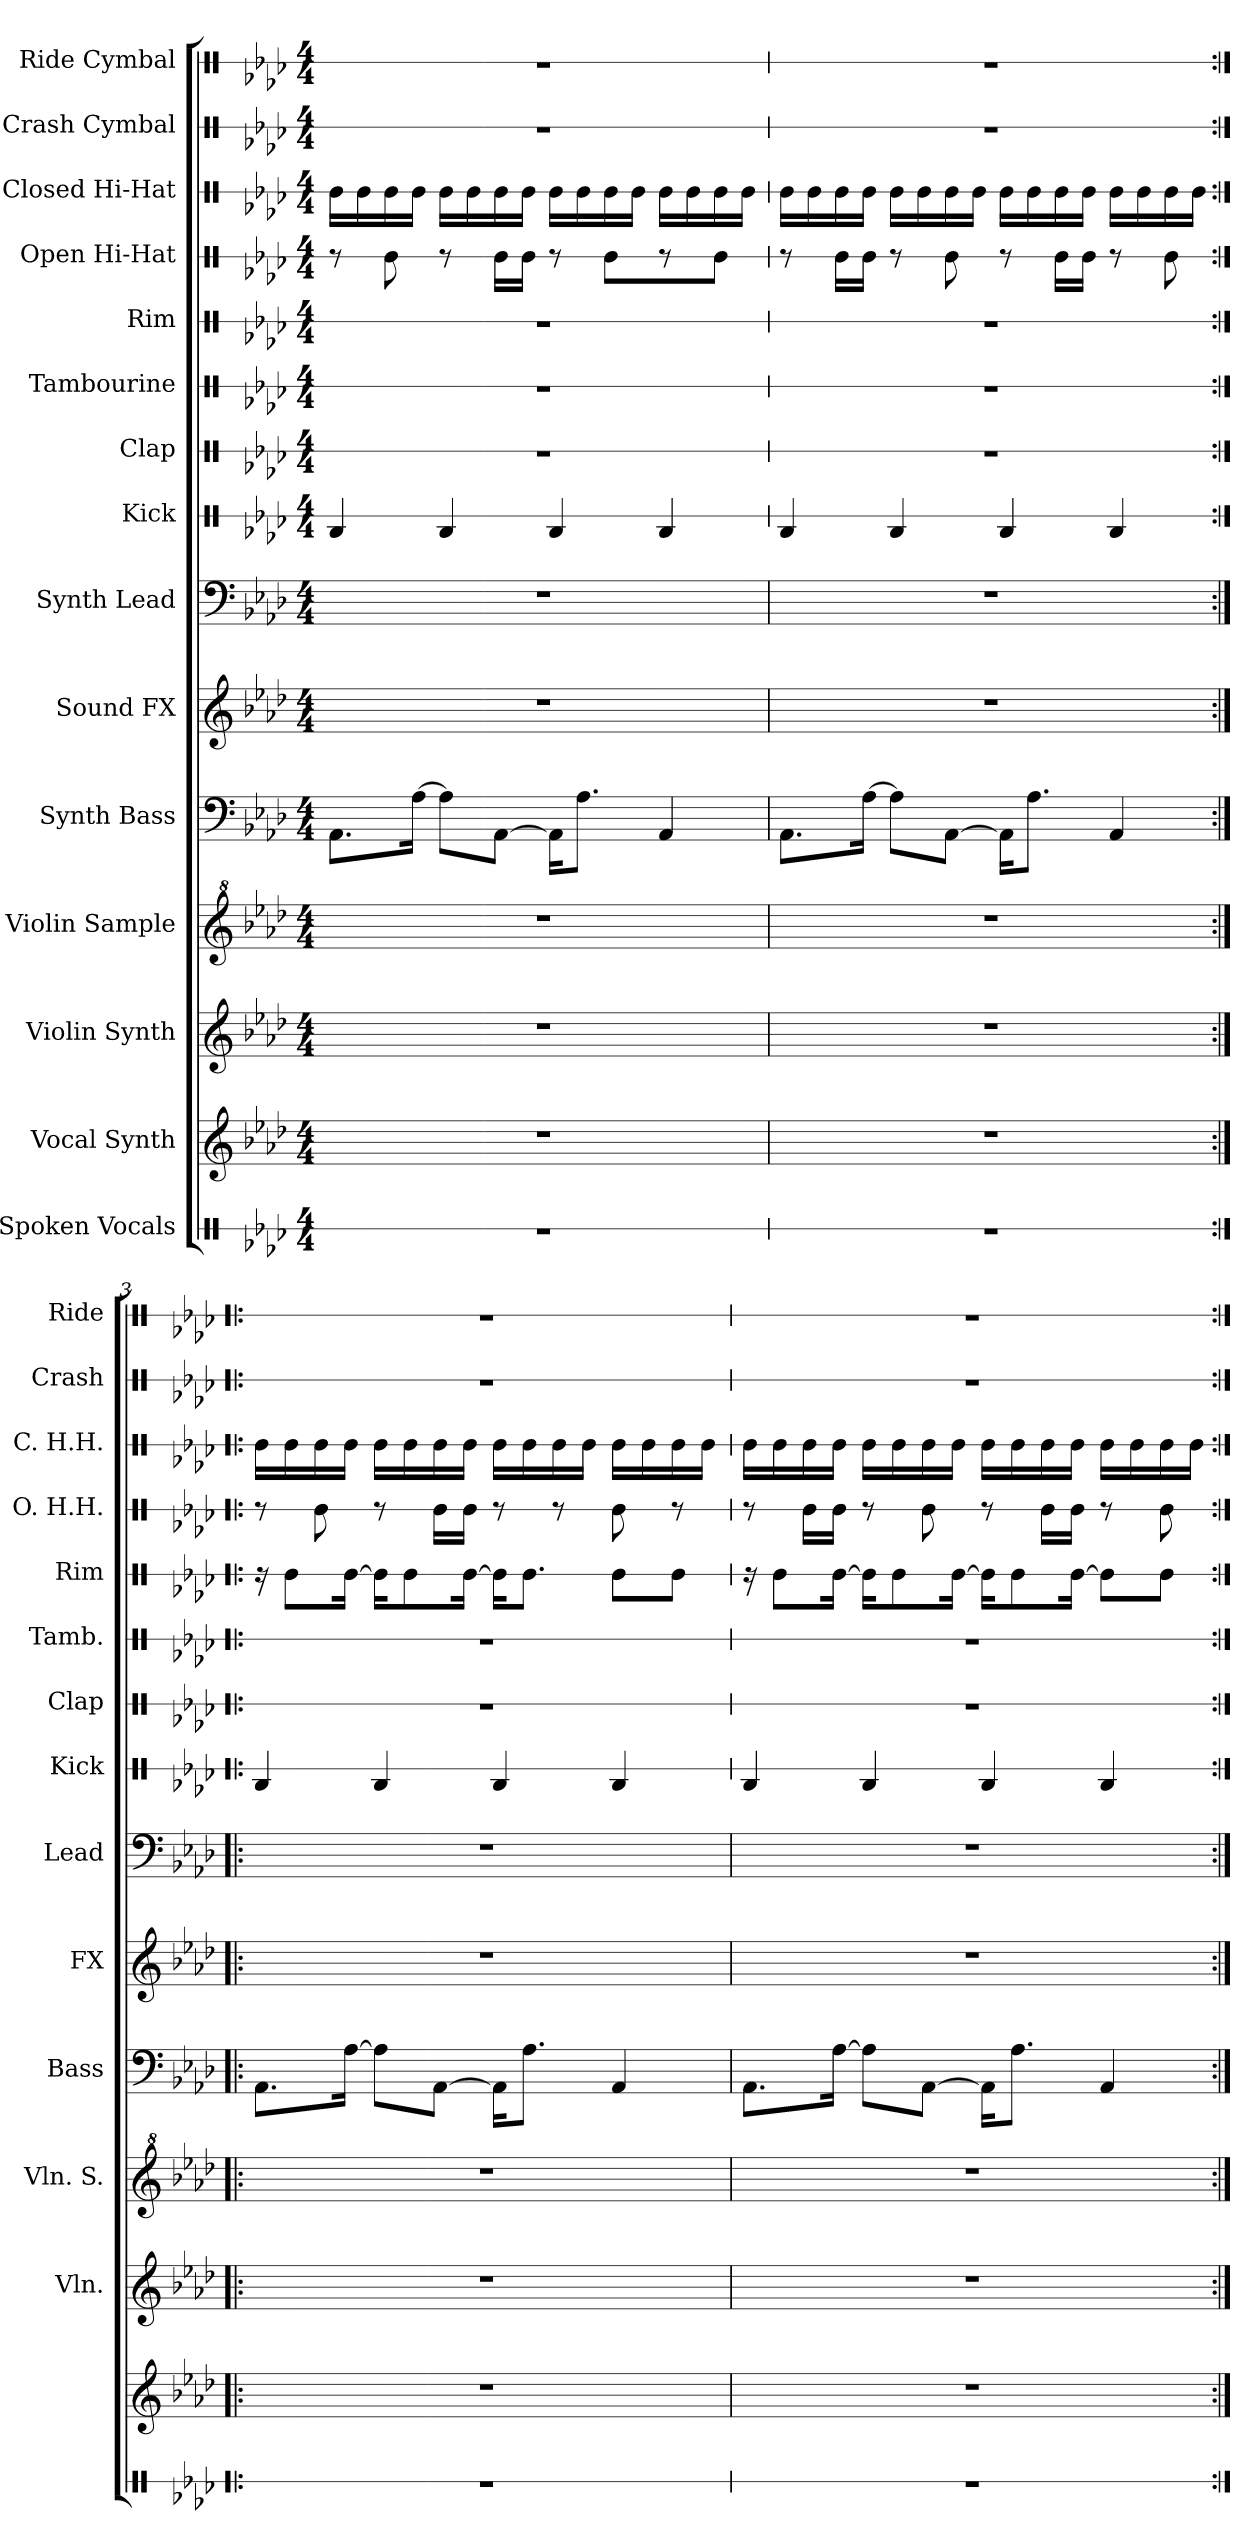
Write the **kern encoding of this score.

**kern	**kern	**kern	**kern	**kern	**kern	**kern	**kern	**kern	**kern	**kern	**kern	**kern	**kern	**kern
*part15	*part14	*part13	*part12	*part11	*part10	*part9	*part8	*part7	*part6	*part5	*part4	*part3	*part2	*part1
*staff15	*staff14	*staff13	*staff12	*staff11	*staff10	*staff9	*staff8	*staff7	*staff6	*staff5	*staff4	*staff3	*staff2	*staff1
*I"Spoken Vocals	*I"Vocal Synth	*I"Violin Synth	*I"Violin Sample	*I"Synth Bass	*I"Sound FX	*I"Synth Lead	*I"Kick	*I"Clap	*I"Tambourine	*I"Rim	*I"Open Hi-Hat	*I"Closed Hi-Hat	*I"Crash Cymbal	*I"Ride Cymbal
*	*	*I'Vln.	*I'Vln. S.	*I'Bass	*I'FX	*I'Lead	*I'Kick	*I'Clap	*I'Tamb.	*I'Rim	*I'O. H.H.	*I'C. H.H.	*I'Crash	*I'Ride
*stria1	*	*	*	*	*	*	*stria1	*stria1	*stria1	*stria1	*stria1	*stria1	*stria1	*stria1
*clefX	*clefG2	*clefG2	*clefG^2	*clefF4	*clefG2	*clefF4	*clefX	*clefX	*clefX	*clefX	*clefX	*clefX	*clefX	*clefX
*k[b-e-a-d-]	*k[b-e-a-d-]	*k[b-e-a-d-]	*k[b-e-a-d-]	*k[b-e-a-d-]	*k[b-e-a-d-]	*k[b-e-a-d-]	*k[b-e-a-d-]	*k[b-e-a-d-]	*k[b-e-a-d-]	*k[b-e-a-d-]	*k[b-e-a-d-]	*k[b-e-a-d-]	*k[b-e-a-d-]	*k[b-e-a-d-]
*A-:	*A-:	*A-:	*A-:	*A-:	*A-:	*A-:	*A-:	*A-:	*A-:	*A-:	*A-:	*A-:	*A-:	*A-:
*M4/4	*M4/4	*M4/4	*M4/4	*M4/4	*M4/4	*M4/4	*M4/4	*M4/4	*M4/4	*M4/4	*M4/4	*M4/4	*M4/4	*M4/4
*MM123	*MM123	*MM123	*MM123	*MM123	*MM123	*MM123	*MM123	*MM123	*MM123	*MM123	*MM123	*MM123	*MM123	*MM123
=1	=1	=1	=1	=1	=1	=1	=1	=1	=1	=1	=1	=1	=1	=1
1r	1r	1r	1r	8.AA-\L	1r	1r	4RB/	1r	1r	1r	8r	16Re\LL	1r	1r
.	.	.	.	.	.	.	.	.	.	.	.	16Re\	.	.
.	.	.	.	.	.	.	.	.	.	.	8Re\	16Re\	.	.
.	.	.	.	[16A-\Jk	.	.	.	.	.	.	.	16Re\JJ	.	.
.	.	.	.	8A-\L]	.	.	4RB/	.	.	.	8r	16Re\LL	.	.
.	.	.	.	.	.	.	.	.	.	.	.	16Re\	.	.
.	.	.	.	[8AA-\J	.	.	.	.	.	.	16Re\LL	16Re\	.	.
.	.	.	.	.	.	.	.	.	.	.	16Re\JJ	16Re\JJ	.	.
.	.	.	.	16AA-\KL]	.	.	4RB/	.	.	.	8r	16Re\LL	.	.
.	.	.	.	8.A-\J	.	.	.	.	.	.	.	16Re\	.	.
.	.	.	.	.	.	.	.	.	.	.	8Re\L	16Re\	.	.
.	.	.	.	.	.	.	.	.	.	.	.	16Re\JJ	.	.
.	.	.	.	4AA-/	.	.	4RB/	.	.	.	8r	16Re\LL	.	.
.	.	.	.	.	.	.	.	.	.	.	.	16Re\	.	.
.	.	.	.	.	.	.	.	.	.	.	8Re\J	16Re\	.	.
.	.	.	.	.	.	.	.	.	.	.	.	16Re\JJ	.	.
=2	=2	=2	=2	=2	=2	=2	=2	=2	=2	=2	=2	=2	=2	=2
1r	1r	1r	1r	8.AA-\L	1r	1r	4RB/	1r	1r	1r	8r	16Re\LL	1r	1r
.	.	.	.	.	.	.	.	.	.	.	.	16Re\	.	.
.	.	.	.	.	.	.	.	.	.	.	16Re\LL	16Re\	.	.
.	.	.	.	[16A-\Jk	.	.	.	.	.	.	16Re\JJ	16Re\JJ	.	.
.	.	.	.	8A-\L]	.	.	4RB/	.	.	.	8r	16Re\LL	.	.
.	.	.	.	.	.	.	.	.	.	.	.	16Re\	.	.
.	.	.	.	[8AA-\J	.	.	.	.	.	.	8Re\	16Re\	.	.
.	.	.	.	.	.	.	.	.	.	.	.	16Re\JJ	.	.
.	.	.	.	16AA-\KL]	.	.	4RB/	.	.	.	8r	16Re\LL	.	.
.	.	.	.	8.A-\J	.	.	.	.	.	.	.	16Re\	.	.
.	.	.	.	.	.	.	.	.	.	.	16Re\LL	16Re\	.	.
.	.	.	.	.	.	.	.	.	.	.	16Re\JJ	16Re\JJ	.	.
.	.	.	.	4AA-/	.	.	4RB/	.	.	.	8r	16Re\LL	.	.
.	.	.	.	.	.	.	.	.	.	.	.	16Re\	.	.
.	.	.	.	.	.	.	.	.	.	.	8Re\	16Re\	.	.
.	.	.	.	.	.	.	.	.	.	.	.	16Re\JJ	.	.
=3:|!|:	=3:|!|:	=3:|!|:	=3:|!|:	=3:|!|:	=3:|!|:	=3:|!|:	=3:|!|:	=3:|!|:	=3:|!|:	=3:|!|:	=3:|!|:	=3:|!|:	=3:|!|:	=3:|!|:
1r	1r	1r	1r	8.AA-\L	1r	1r	4RB/	1r	1r	16r	8r	16Re\LL	1r	1r
.	.	.	.	.	.	.	.	.	.	8Re\L	.	16Re\	.	.
.	.	.	.	.	.	.	.	.	.	.	8Re\	16Re\	.	.
.	.	.	.	[16A-\Jk	.	.	.	.	.	[16Re\Jk	.	16Re\JJ	.	.
.	.	.	.	8A-\L]	.	.	4RB/	.	.	16Re\KL]	8r	16Re\LL	.	.
.	.	.	.	.	.	.	.	.	.	8Re\	.	16Re\	.	.
.	.	.	.	[8AA-\J	.	.	.	.	.	.	16Re\LL	16Re\	.	.
.	.	.	.	.	.	.	.	.	.	[16Re\Jk	16Re\JJ	16Re\JJ	.	.
.	.	.	.	16AA-\KL]	.	.	4RB/	.	.	16Re\KL]	8r	16Re\LL	.	.
.	.	.	.	8.A-\J	.	.	.	.	.	8.Re\J	.	16Re\	.	.
.	.	.	.	.	.	.	.	.	.	.	8r	16Re\	.	.
.	.	.	.	.	.	.	.	.	.	.	.	16Re\JJ	.	.
.	.	.	.	4AA-/	.	.	4RB/	.	.	8Re\L	8Re\	16Re\LL	.	.
.	.	.	.	.	.	.	.	.	.	.	.	16Re\	.	.
.	.	.	.	.	.	.	.	.	.	8Re\J	8r	16Re\	.	.
.	.	.	.	.	.	.	.	.	.	.	.	16Re\JJ	.	.
=4	=4	=4	=4	=4	=4	=4	=4	=4	=4	=4	=4	=4	=4	=4
1r	1r	1r	1r	8.AA-\L	1r	1r	4RB/	1r	1r	16r	8r	16Re\LL	1r	1r
.	.	.	.	.	.	.	.	.	.	8Re\L	.	16Re\	.	.
.	.	.	.	.	.	.	.	.	.	.	16Re\LL	16Re\	.	.
.	.	.	.	[16A-\Jk	.	.	.	.	.	[16Re\Jk	16Re\JJ	16Re\JJ	.	.
.	.	.	.	8A-\L]	.	.	4RB/	.	.	16Re\KL]	8r	16Re\LL	.	.
.	.	.	.	.	.	.	.	.	.	8Re\	.	16Re\	.	.
.	.	.	.	[8AA-\J	.	.	.	.	.	.	8Re\	16Re\	.	.
.	.	.	.	.	.	.	.	.	.	[16Re\Jk	.	16Re\JJ	.	.
.	.	.	.	16AA-\KL]	.	.	4RB/	.	.	16Re\KL]	8r	16Re\LL	.	.
.	.	.	.	8.A-\J	.	.	.	.	.	8Re\	.	16Re\	.	.
.	.	.	.	.	.	.	.	.	.	.	16Re\LL	16Re\	.	.
.	.	.	.	.	.	.	.	.	.	[16Re\Jk	16Re\JJ	16Re\JJ	.	.
.	.	.	.	4AA-/	.	.	4RB/	.	.	8Re\L]	8r	16Re\LL	.	.
.	.	.	.	.	.	.	.	.	.	.	.	16Re\	.	.
.	.	.	.	.	.	.	.	.	.	8Re\J	8Re\	16Re\	.	.
.	.	.	.	.	.	.	.	.	.	.	.	16Re\JJ	.	.
=:|!	=:|!	=:|!	=:|!	=:|!	=:|!	=:|!	=:|!	=:|!	=:|!	=:|!	=:|!	=:|!	=:|!	=:|!
*-	*-	*-	*-	*-	*-	*-	*-	*-	*-	*-	*-	*-	*-	*-
